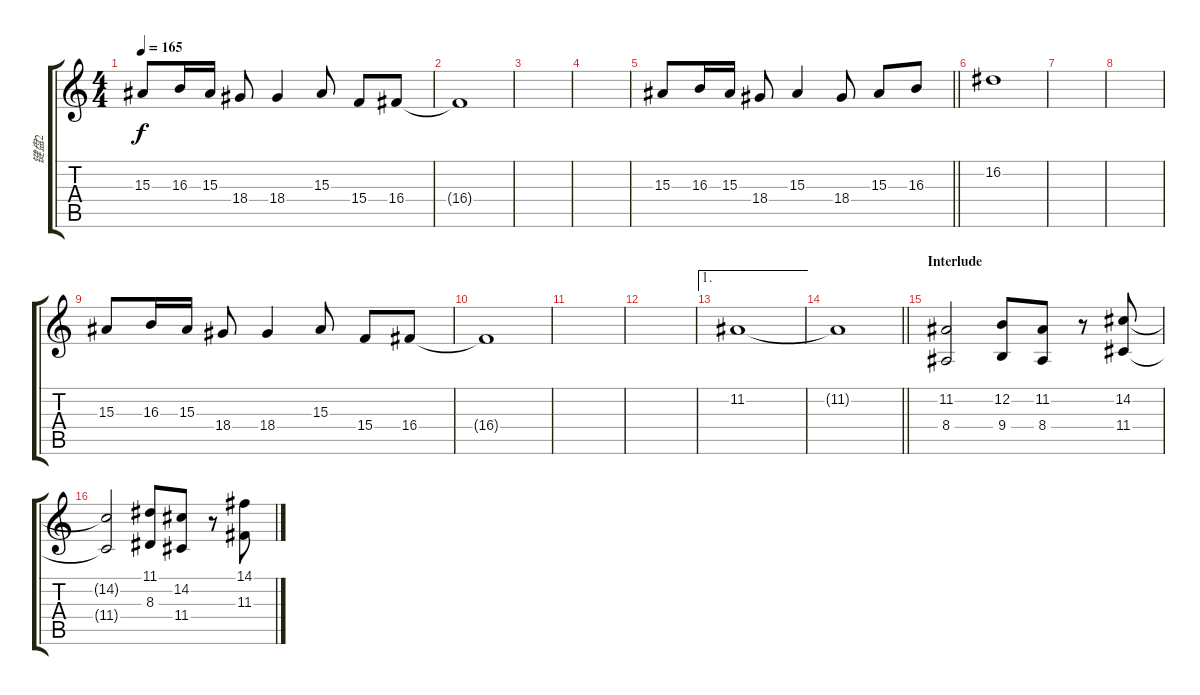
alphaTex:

\track ("键盘2" "键盘2") {instrument brasssection}
\staff {score tabs}
\tuning (E4 B3 G3 D3 A2 E2) {hide}
\ts (4 4)
\tempo 165
\clef g2
\ks c
15.3.8{dy f} 16.3.16 15.3.16 18.4.8 18.4.4 15.3.8 15.4.8 16.4.8 |
16.4{t}.1 |
|
|
\barLineRight lightlight
15.3.8 16.3.16 15.3.16 18.4.8 15.3.4 18.4.8 15.3.8 16.3.8 |
16.2.1 |
|
|
15.3.8 16.3.16 15.3.16 18.4.8 18.4.4 15.3.8 15.4.8 16.4.8 |
16.4{t}.1 |
|
|
\ae 1
11.2.1 |
\barLineRight lightlight
11.2{t}.1 |
\section ("" "Interlude")
(11.2 8.4).2 (12.2 9.4).8 (11.2 8.4).8 r.8 (14.2 11.4).8 |
(14.2{t} 11.4{t}).2 (11.1 8.3).8 (14.2 11.4).8 r.8 (14.1 11.3).8
